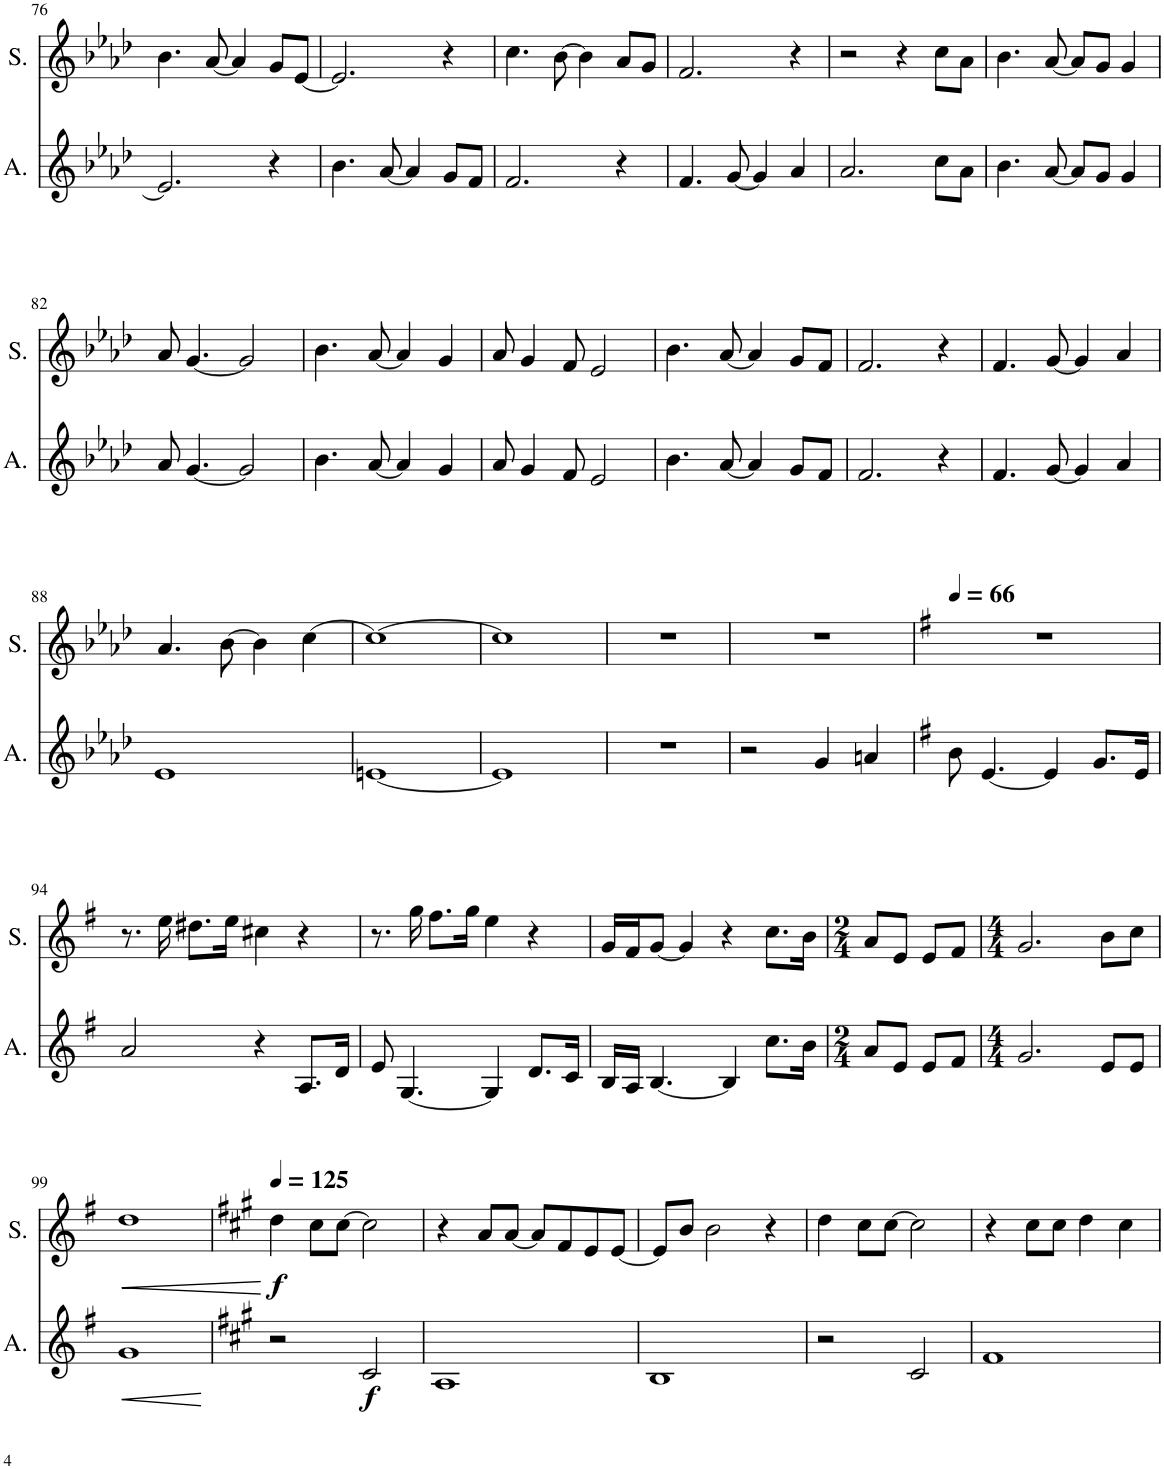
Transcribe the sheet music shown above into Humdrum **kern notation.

**kern	**dynam	**kern	**dynam
*part2	*part2	*part1	*part1
*staff2	*staff2	*staff1	*staff1
*I"Alto	*	*I"Soprano	*
*I'A.	*	*I'S.	*
!!LO:PB:g=z
*clefG2	*	*clefG2	*
*k[b-e-a-d-]	*	*k[b-e-a-d-]	*
*M4/4	*	*M4/4	*
=76	=76	=76	=76
2.e-/]	.	4.b-\	.
.	.	[8a-/	.
.	.	4a-/]	.
4r	.	8g/L	.
.	.	[8e-/J	.
=77	=77	=77	=77
4.b-\	.	2.e-/]	.
[8a-/	.	.	.
4a-/]	.	.	.
8g/L	.	4r	.
8f/J	.	.	.
=78	=78	=78	=78
2.f/	.	4.cc\	.
.	.	[8b-\	.
.	.	4b-\]	.
4r	.	8a-/L	.
.	.	8g/J	.
=79	=79	=79	=79
4.f/	.	2.f/	.
[8g/	.	.	.
4g/]	.	.	.
4a-/	.	4r	.
=80	=80	=80	=80
2.a-/	.	2r	.
.	.	4r	.
8cc\L	.	8cc\L	.
8a-\J	.	8a-\J	.
=81	=81	=81	=81
4.b-\	.	4.b-\	.
[8a-/	.	[8a-/	.
8a-/L]	.	8a-/L]	.
8g/J	.	8g/J	.
4g/	.	4g/	.
!!LO:LB:g=z
=82	=82	=82	=82
8a-/	.	8a-/	.
[4.g/	.	[4.g/	.
2g/]	.	2g/]	.
=83	=83	=83	=83
4.b-\	.	4.b-\	.
[8a-/	.	[8a-/	.
4a-/]	.	4a-/]	.
4g/	.	4g/	.
=84	=84	=84	=84
8a-/	.	8a-/	.
4g/	.	4g/	.
8f/	.	8f/	.
2e-/	.	2e-/	.
=85	=85	=85	=85
4.b-\	.	4.b-\	.
[8a-/	.	[8a-/	.
4a-/]	.	4a-/]	.
8g/L	.	8g/L	.
8f/J	.	8f/J	.
=86	=86	=86	=86
2.f/	.	2.f/	.
4r	.	4r	.
=87	=87	=87	=87
4.f/	.	4.f/	.
[8g/	.	[8g/	.
4g/]	.	4g/]	.
4a-/	.	4a-/	.
!!LO:LB:g=z
=88	=88	=88	=88
1e-	.	4.a-/	.
.	.	[8b-\	.
.	.	4b-\]	.
.	.	[4cc\	.
=89	=89	=89	=89
[1en	.	1cc_	.
=90	=90	=90	=90
1e]	.	1cc]	.
=91	=91	=91	=91
1r	.	1r	.
=92	=92	=92	=92
2r	.	1r	.
4g/	.	.	.
4an/	.	.	.
=93	=93	=93	=93
*k[f#]	*	*k[f#]	*
*	*	*MM66	*
8b\	.	1r	.
[4.e/	.	.	.
4e/]	.	.	.
8.g/L	.	.	.
16e/Jk	.	.	.
!!LO:LB:g=z
=94	=94	=94	=94
2a/	.	8.r	.
.	.	16ee\	.
.	.	8.dd#X\L	.
.	.	16ee\Jk	.
4r	.	4cc#X\	.
8.A/L	.	4r	.
16d/Jk	.	.	.
=95	=95	=95	=95
8e/	.	8.r	.
[4.G/	.	.	.
.	.	16gg\	.
.	.	8.ff#\L	.
.	.	16gg\Jk	.
4G/]	.	4ee\	.
8.d/L	.	4r	.
16c/Jk	.	.	.
=96	=96	=96	=96
16B/LL	.	16g/LL	.
16A/JJ	.	16f#/J	.
[4.B/	.	[8g/J	.
.	.	4g/]	.
4B/]	.	4r	.
8.cc\L	.	8.cc\L	.
16b\Jk	.	16b\Jk	.
=97	=97	=97	=97
*M2/4	*	*M2/4	*
8a/L	.	8a/L	.
8e/J	.	8e/J	.
8e/L	.	8e/L	.
8f#/J	.	8f#/J	.
=98	=98	=98	=98
*M4/4	*	*M4/4	*
2.g/	.	2.g/	.
8e/L	.	8b\L	.
8e/J	.	8cc\J	.
!!LO:LB:g=z
=99	=99	=99	=99
!	!LO:HP:b	!	!LO:HP:b
1g	<	1dd	<
.	[	.	[
=100	=100	=100	=100
*k[f#c#g#]	*	*k[f#c#g#]	*
*	*	*MM125	*
!	!	!	!LO:DY:b
2r	.	4dd\	f
.	.	8cc#\L	.
.	.	[8cc#\J	.
!	!LO:DY:b	!	!
2c#/	f	2cc#\]	.
=101	=101	=101	=101
1A	.	4r	.
.	.	8a/L	.
.	.	[8a/J	.
.	.	8a/L]	.
.	.	8f#/	.
.	.	8e/	.
.	.	[8e/J	.
=102	=102	=102	=102
1B	.	8e/L]	.
.	.	8b/J	.
.	.	2b\	.
.	.	4r	.
=103	=103	=103	=103
2r	.	4dd\	.
.	.	8cc#\L	.
.	.	[8cc#\J	.
2c#/	.	2cc#\]	.
=104	=104	=104	=104
1f#	.	4r	.
.	.	8cc#\L	.
.	.	8cc#\J	.
.	.	4dd\	.
.	.	4cc#\	.
=	=	=	=
*-	*-	*-	*-
